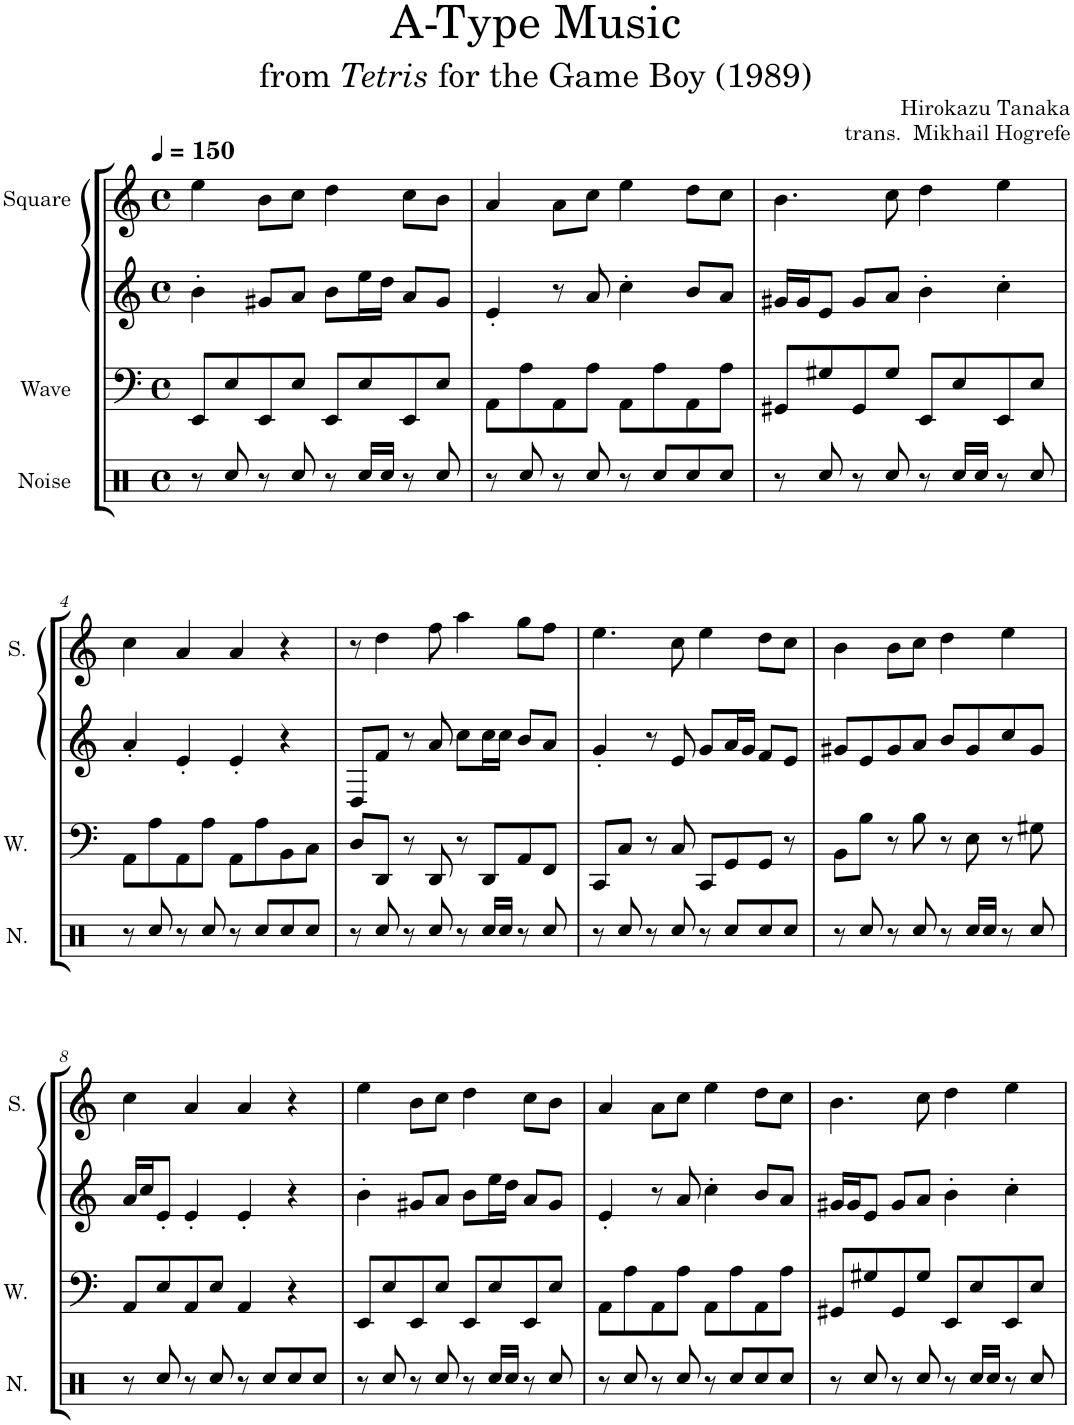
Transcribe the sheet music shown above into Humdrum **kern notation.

**kern	**kern	**kern	**kern
*part4	*part3	*part2	*part1
*staff4	*staff3	*staff2	*staff1
*I"Noise	*I"Wave	*I"Square Synthesizer	*I"Square
*I'N.	*I'W.	*	*I'S.
*clefX	*clefF4	*clefG2	*clefG2
*k[]	*k[]	*k[]	*k[]
*M4/4	*M4/4	*M4/4	*M4/4
*met(c)	*met(c)	*met(c)	*met(c)
*MM150	*MM150	*MM150	*MM150
=1	=1	=1	=1
8r	8EE/L	4b'\	4ee\
8Rcc/	8E/	.	.
8r	8EE/	8g#X/L	8b\L
8Rcc/	8E/J	8a/J	8cc\J
8r	8EE/L	8b\L	4dd\
16Rcc/LL	8E/	16ee\L	.
16Rcc/JJ	.	16dd\JJ	.
8r	8EE/	8a/L	8cc\L
8Rcc/	8E/J	8g#/J	8b\J
=2	=2	=2	=2
8r	8AA\L	4e'/	4a/
8Rcc/	8A\	.	.
8r	8AA\	8r	8a\L
8Rcc/	8A\J	8a/	8cc\J
8r	8AA\L	4cc'\	4ee\
8Rcc/L	8A\	.	.
8Rcc/	8AA\	8b/L	8dd\L
8Rcc/J	8A\J	8a/J	8cc\J
=3	=3	=3	=3
8r	8GG#X/L	16g#X/LL	4.b\
.	.	16g#/J	.
8Rcc/	8G#X/	8e/J	.
8r	8GG#/	8g#/L	.
8Rcc/	8G#/J	8a/J	8cc\
8r	8EE/L	4b'\	4dd\
16Rcc/LL	8E/	.	.
16Rcc/JJ	.	.	.
8r	8EE/	4cc'\	4ee\
8Rcc/	8E/J	.	.
!!LO:LB:g=z
=4	=4	=4	=4
8r	8AA\L	4a'/	4cc\
8Rcc/	8A\	.	.
8r	8AA\	4e'/	4a/
8Rcc/	8A\J	.	.
8r	8AA\L	4e'/	4a/
8Rcc/L	8A\	.	.
8Rcc/	8BB\	4r	4r
8Rcc/J	8C\J	.	.
=5	=5	=5	=5
8r	8D/L	8D/L	8r
8Rcc/	8DD/J	8f/J	4dd\
8r	8r	8r	.
8Rcc/	8DD/	8a/	8ff\
8r	8r	8cc\L	4aa\
16Rcc/LL	8DD/L	16cc\L	.
16Rcc/JJ	.	16cc\JJ	.
8r	8AA/	8b/L	8gg\L
8Rcc/	8FF/J	8a/J	8ff\J
=6	=6	=6	=6
8r	8CC/L	4g'/	4.ee\
8Rcc/	8C/J	.	.
8r	8r	8r	.
8Rcc/	8C/	8e/	8cc\
8r	8CC/L	8g/L	4ee\
8Rcc/L	8GG/	16a/L	.
.	.	16g/JJ	.
8Rcc/	8GG/J	8f/L	8dd\L
8Rcc/J	8r	8e/J	8cc\J
=7	=7	=7	=7
8r	8BB\L	8g#X/L	4b\
8Rcc/	8B\J	8e/	.
8r	8r	8g#/	8b\L
8Rcc/	8B\	8a/J	8cc\J
8r	8r	8b/L	4dd\
16Rcc/LL	8E\	8g#/	.
16Rcc/JJ	.	.	.
8r	8r	8cc/	4ee\
8Rcc/	8G#X\	8g#/J	.
!!LO:LB:g=z
=8	=8	=8	=8
8r	8AA/L	16a/LL	4cc\
.	.	16cc/J	.
8Rcc/	8E/	8e'/J	.
8r	8AA/	4e'/	4a/
8Rcc/	8E/J	.	.
8r	4AA/	4e'/	4a/
8Rcc/L	.	.	.
8Rcc/	4r	4r	4r
8Rcc/J	.	.	.
=9	=9	=9	=9
8r	8EE/L	4b'\	4ee\
8Rcc/	8E/	.	.
8r	8EE/	8g#X/L	8b\L
8Rcc/	8E/J	8a/J	8cc\J
8r	8EE/L	8b\L	4dd\
16Rcc/LL	8E/	16ee\L	.
16Rcc/JJ	.	16dd\JJ	.
8r	8EE/	8a/L	8cc\L
8Rcc/	8E/J	8g#/J	8b\J
=10	=10	=10	=10
8r	8AA\L	4e'/	4a/
8Rcc/	8A\	.	.
8r	8AA\	8r	8a\L
8Rcc/	8A\J	8a/	8cc\J
8r	8AA\L	4cc'\	4ee\
8Rcc/L	8A\	.	.
8Rcc/	8AA\	8b/L	8dd\L
8Rcc/J	8A\J	8a/J	8cc\J
=11	=11	=11	=11
8r	8GG#X/L	16g#X/LL	4.b\
.	.	16g#/J	.
8Rcc/	8G#X/	8e/J	.
8r	8GG#/	8g#/L	.
8Rcc/	8G#/J	8a/J	8cc\
8r	8EE/L	4b'\	4dd\
16Rcc/LL	8E/	.	.
16Rcc/JJ	.	.	.
8r	8EE/	4cc'\	4ee\
8Rcc/	8E/J	.	.
=	=	=	=
*-	*-	*-	*-
